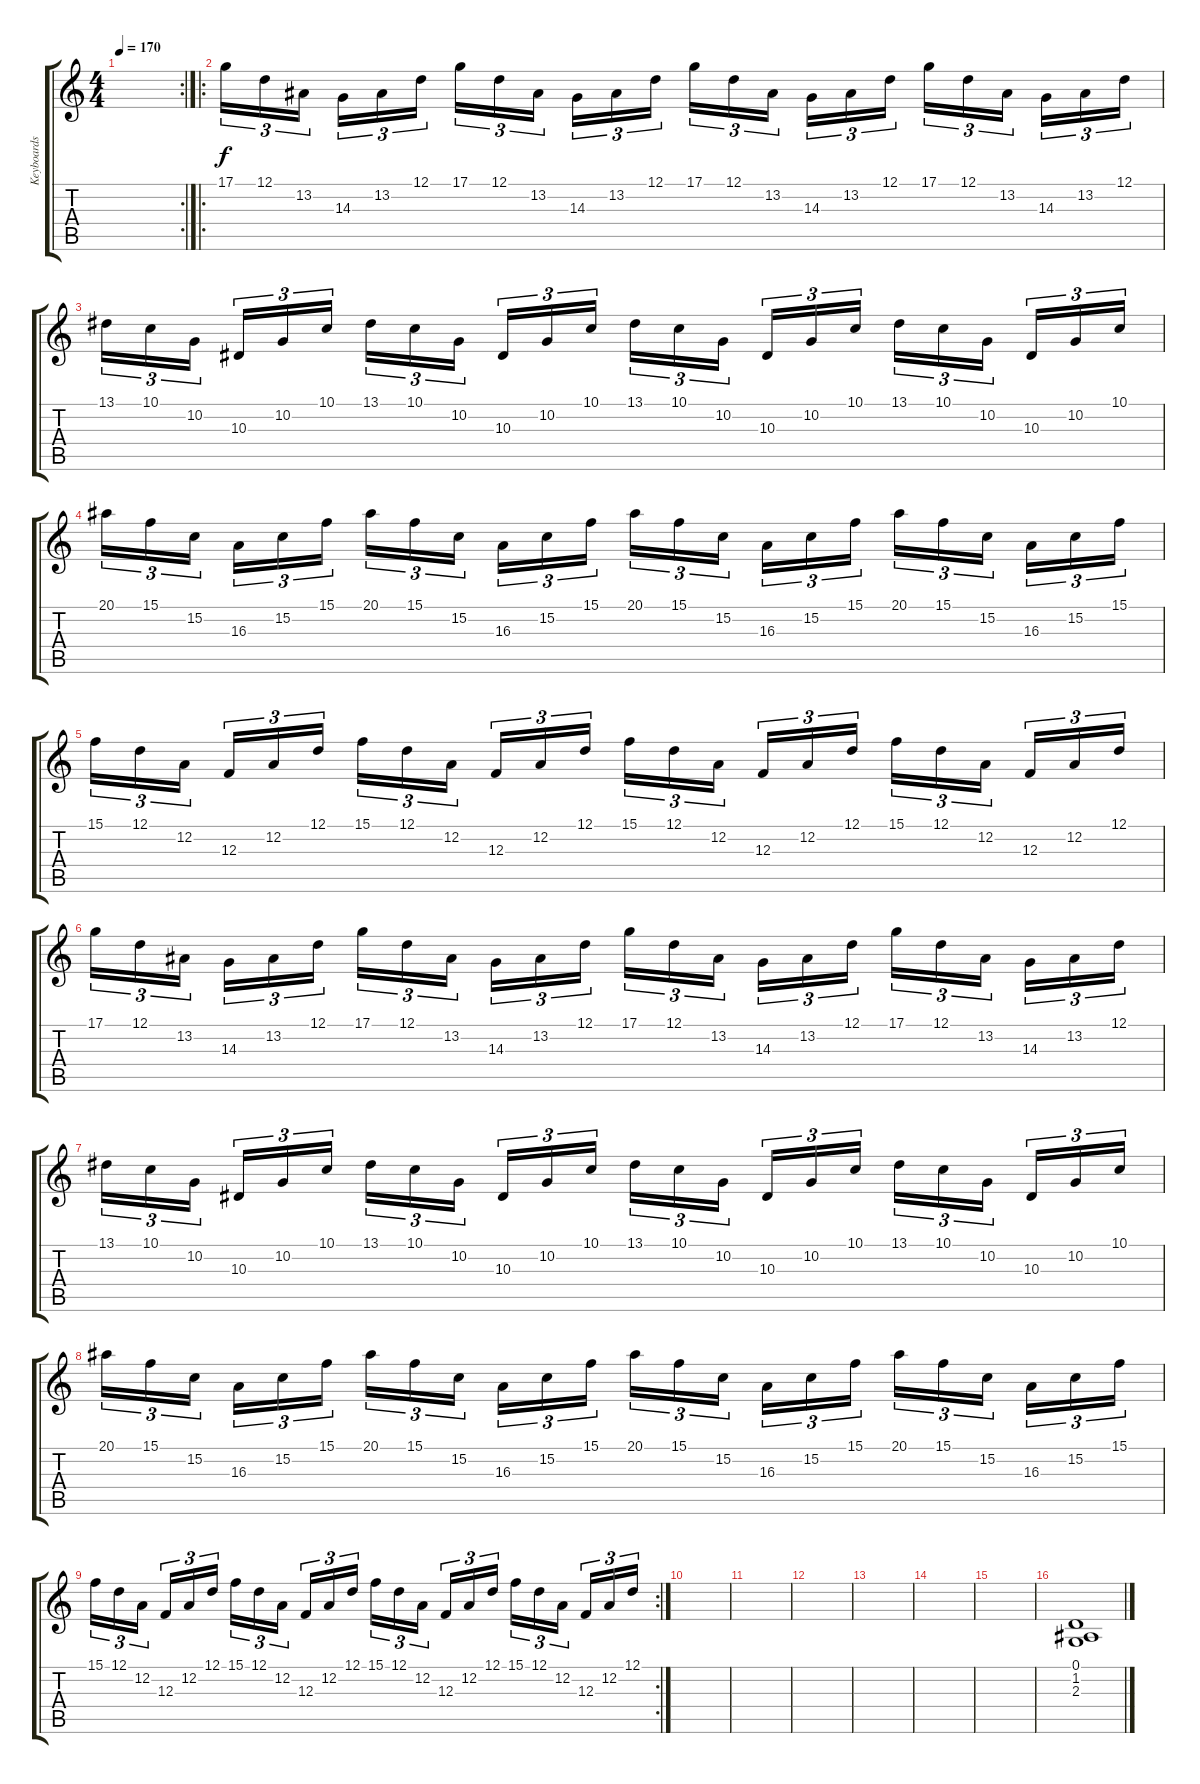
\track ("Keyboards" "Keyboards") {instrument vibraphone}
\staff {score tabs}
\tuning (D4 A3 F3 C3 G2 D2) {hide}
\rc 2
\ts (4 4)
\tempo 170
\clef g2
\ks c
|
\ro
17.1.16{tu (3 2)} 12.1.16{tu (3 2)} 13.2.16{tu (3 2)} 14.3.16{tu (3 2)} 13.2.16{tu (3 2)} 12.1.16{tu (3 2)} 17.1.16{tu (3 2)} 12.1.16{tu (3 2)} 13.2.16{tu (3 2)} 14.3.16{tu (3 2)} 13.2.16{tu (3 2)} 12.1.16{tu (3 2)} 17.1.16{tu (3 2)} 12.1.16{tu (3 2)} 13.2.16{tu (3 2)} 14.3.16{tu (3 2)} 13.2.16{tu (3 2)} 12.1.16{tu (3 2)} 17.1.16{tu (3 2)} 12.1.16{tu (3 2)} 13.2.16{tu (3 2)} 14.3.16{tu (3 2)} 13.2.16{tu (3 2)} 12.1.16{tu (3 2)} |
13.1.16{tu (3 2)} 10.1.16{tu (3 2)} 10.2.16{tu (3 2)} 10.3.16{tu (3 2)} 10.2.16{tu (3 2)} 10.1.16{tu (3 2)} 13.1.16{tu (3 2)} 10.1.16{tu (3 2)} 10.2.16{tu (3 2)} 10.3.16{tu (3 2)} 10.2.16{tu (3 2)} 10.1.16{tu (3 2)} 13.1.16{tu (3 2)} 10.1.16{tu (3 2)} 10.2.16{tu (3 2)} 10.3.16{tu (3 2)} 10.2.16{tu (3 2)} 10.1.16{tu (3 2)} 13.1.16{tu (3 2)} 10.1.16{tu (3 2)} 10.2.16{tu (3 2)} 10.3.16{tu (3 2)} 10.2.16{tu (3 2)} 10.1.16{tu (3 2)} |
20.1.16{tu (3 2)} 15.1.16{tu (3 2)} 15.2.16{tu (3 2)} 16.3.16{tu (3 2)} 15.2.16{tu (3 2)} 15.1.16{tu (3 2)} 20.1.16{tu (3 2)} 15.1.16{tu (3 2)} 15.2.16{tu (3 2)} 16.3.16{tu (3 2)} 15.2.16{tu (3 2)} 15.1.16{tu (3 2)} 20.1.16{tu (3 2)} 15.1.16{tu (3 2)} 15.2.16{tu (3 2)} 16.3.16{tu (3 2)} 15.2.16{tu (3 2)} 15.1.16{tu (3 2)} 20.1.16{tu (3 2)} 15.1.16{tu (3 2)} 15.2.16{tu (3 2)} 16.3.16{tu (3 2)} 15.2.16{tu (3 2)} 15.1.16{tu (3 2)} |
15.1.16{tu (3 2)} 12.1.16{tu (3 2)} 12.2.16{tu (3 2)} 12.3.16{tu (3 2)} 12.2.16{tu (3 2)} 12.1.16{tu (3 2)} 15.1.16{tu (3 2)} 12.1.16{tu (3 2)} 12.2.16{tu (3 2)} 12.3.16{tu (3 2)} 12.2.16{tu (3 2)} 12.1.16{tu (3 2)} 15.1.16{tu (3 2)} 12.1.16{tu (3 2)} 12.2.16{tu (3 2)} 12.3.16{tu (3 2)} 12.2.16{tu (3 2)} 12.1.16{tu (3 2)} 15.1.16{tu (3 2)} 12.1.16{tu (3 2)} 12.2.16{tu (3 2)} 12.3.16{tu (3 2)} 12.2.16{tu (3 2)} 12.1.16{tu (3 2)} |
17.1.16{tu (3 2)} 12.1.16{tu (3 2)} 13.2.16{tu (3 2)} 14.3.16{tu (3 2)} 13.2.16{tu (3 2)} 12.1.16{tu (3 2)} 17.1.16{tu (3 2)} 12.1.16{tu (3 2)} 13.2.16{tu (3 2)} 14.3.16{tu (3 2)} 13.2.16{tu (3 2)} 12.1.16{tu (3 2)} 17.1.16{tu (3 2)} 12.1.16{tu (3 2)} 13.2.16{tu (3 2)} 14.3.16{tu (3 2)} 13.2.16{tu (3 2)} 12.1.16{tu (3 2)} 17.1.16{tu (3 2)} 12.1.16{tu (3 2)} 13.2.16{tu (3 2)} 14.3.16{tu (3 2)} 13.2.16{tu (3 2)} 12.1.16{tu (3 2)} |
13.1.16{tu (3 2)} 10.1.16{tu (3 2)} 10.2.16{tu (3 2)} 10.3.16{tu (3 2)} 10.2.16{tu (3 2)} 10.1.16{tu (3 2)} 13.1.16{tu (3 2)} 10.1.16{tu (3 2)} 10.2.16{tu (3 2)} 10.3.16{tu (3 2)} 10.2.16{tu (3 2)} 10.1.16{tu (3 2)} 13.1.16{tu (3 2)} 10.1.16{tu (3 2)} 10.2.16{tu (3 2)} 10.3.16{tu (3 2)} 10.2.16{tu (3 2)} 10.1.16{tu (3 2)} 13.1.16{tu (3 2)} 10.1.16{tu (3 2)} 10.2.16{tu (3 2)} 10.3.16{tu (3 2)} 10.2.16{tu (3 2)} 10.1.16{tu (3 2)} |
20.1.16{tu (3 2)} 15.1.16{tu (3 2)} 15.2.16{tu (3 2)} 16.3.16{tu (3 2)} 15.2.16{tu (3 2)} 15.1.16{tu (3 2)} 20.1.16{tu (3 2)} 15.1.16{tu (3 2)} 15.2.16{tu (3 2)} 16.3.16{tu (3 2)} 15.2.16{tu (3 2)} 15.1.16{tu (3 2)} 20.1.16{tu (3 2)} 15.1.16{tu (3 2)} 15.2.16{tu (3 2)} 16.3.16{tu (3 2)} 15.2.16{tu (3 2)} 15.1.16{tu (3 2)} 20.1.16{tu (3 2)} 15.1.16{tu (3 2)} 15.2.16{tu (3 2)} 16.3.16{tu (3 2)} 15.2.16{tu (3 2)} 15.1.16{tu (3 2)} |
\rc 2
15.1.16{tu (3 2)} 12.1.16{tu (3 2)} 12.2.16{tu (3 2)} 12.3.16{tu (3 2)} 12.2.16{tu (3 2)} 12.1.16{tu (3 2)} 15.1.16{tu (3 2)} 12.1.16{tu (3 2)} 12.2.16{tu (3 2)} 12.3.16{tu (3 2)} 12.2.16{tu (3 2)} 12.1.16{tu (3 2)} 15.1.16{tu (3 2)} 12.1.16{tu (3 2)} 12.2.16{tu (3 2)} 12.3.16{tu (3 2)} 12.2.16{tu (3 2)} 12.1.16{tu (3 2)} 15.1.16{tu (3 2)} 12.1.16{tu (3 2)} 12.2.16{tu (3 2)} 12.3.16{tu (3 2)} 12.2.16{tu (3 2)} 12.1.16{tu (3 2)} |
|
|
|
|
|
|
(0.1 1.2 2.3).1{instrument seashore}
